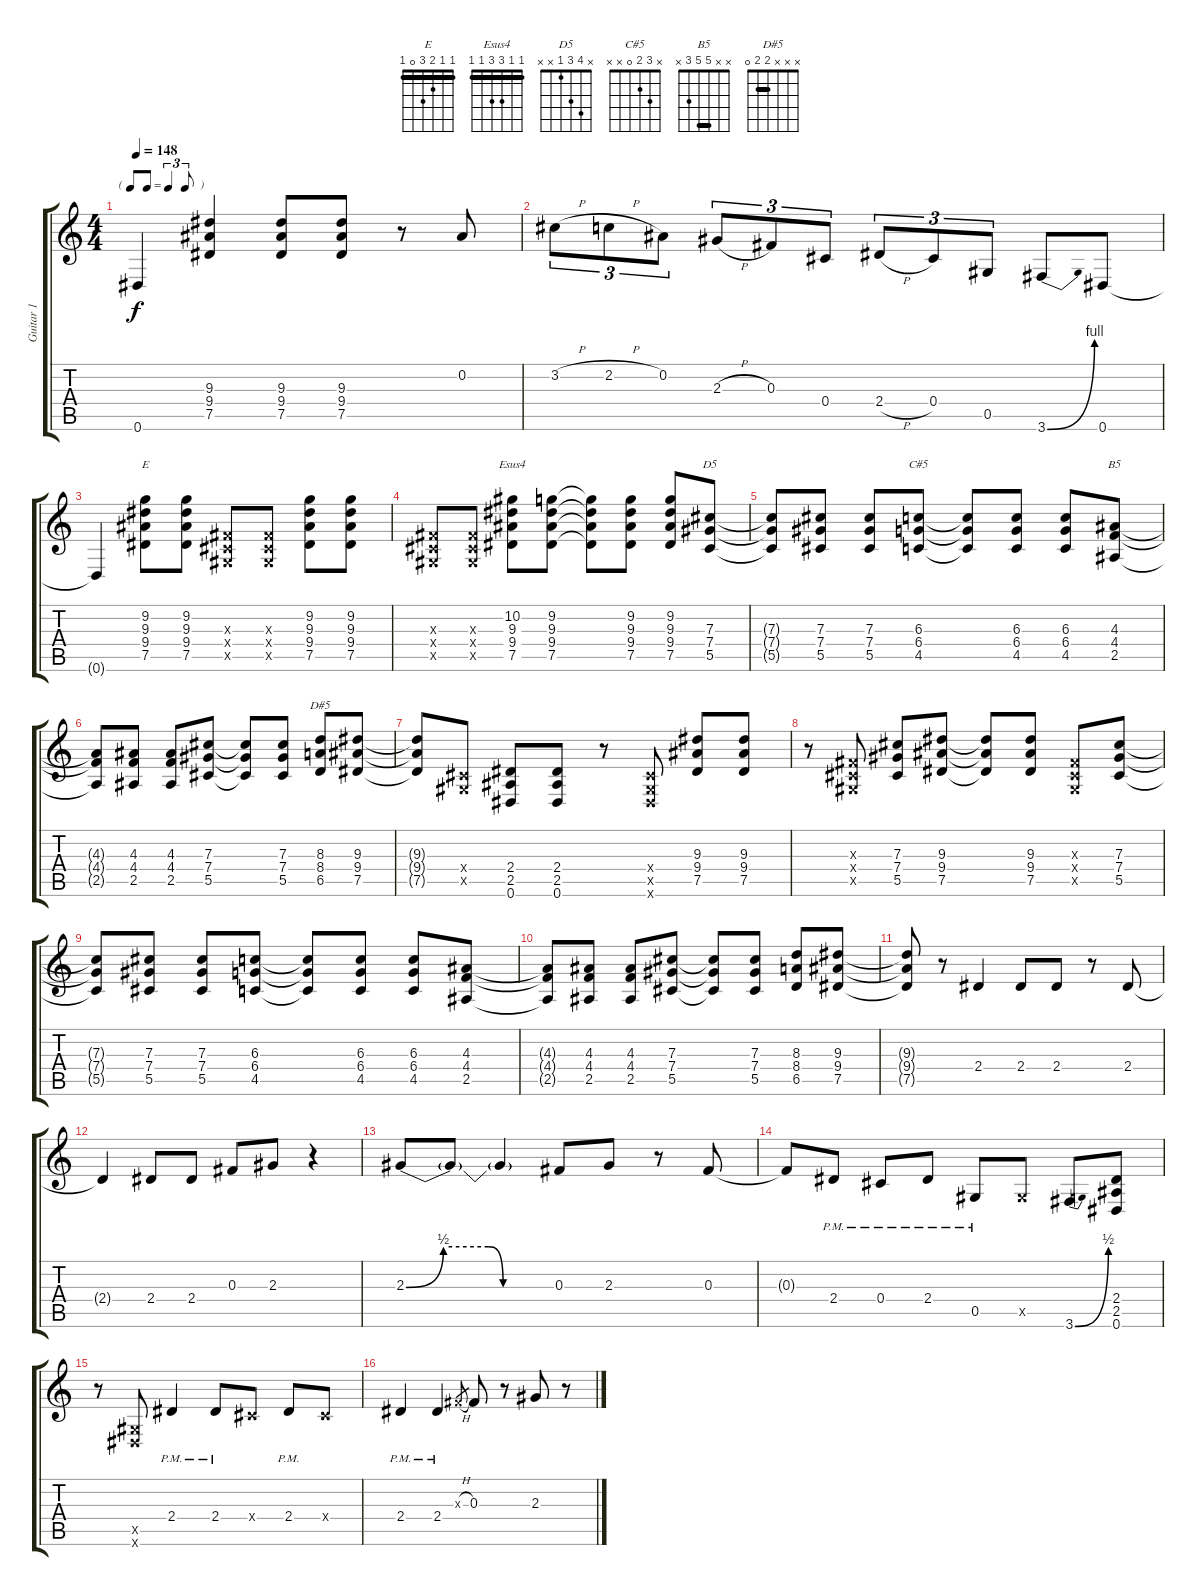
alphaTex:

\track ("Guitar 1" "Guitar 1") {instrument overdrivenguitar}
\staff {score tabs}
\tuning (Eb4 Bb3 Gb3 Db3 Ab2 Eb2) {hide}
\chord ("E" 1 1 2 3 0 1) {barre 1}
\chord ("Esus4" 1 1 3 3 1 1) {barre 1}
\chord ("D5" x 4 3 1 x x)
\chord ("C#5" x 3 2 0 x x)
\chord ("B5" x x 5 5 3 x) {barre 5}
\chord ("D#5" x x x 2 2 0) {barre 2}
\ts (4 4)
\tf triplet8th
\tempo 148
\clef g2
\ks c
0.6{t}.4{dy f} (9.3 9.4 7.5).4 (9.3 9.4 7.5).8 (9.3 9.4 7.5).8 r.8 0.2.8 |
3.2{h}.8{tu (3 2)} 2.2{h}.8{tu (3 2)} 0.2.8{tu (3 2)} 2.3{h}.8{tu (3 2)} 0.3.8{tu (3 2)} 0.4.8{tu (3 2)} 2.4{h}.8{tu (3 2)} 0.4.8{tu (3 2)} 0.5.8{tu (3 2)} 3.6{be (bend 0 0 60 4)}.8 0.6.8 |
0.6{t}.4 (9.2 9.3 9.4 7.5).8{ch "E"} (9.2 9.3 9.4 7.5).8 (0.3{x} 0.4{x} 0.5{x}).8 (0.3{x} 0.4{x} 0.5{x}).8 (9.2 9.3 9.4 7.5).8 (9.2 9.3 9.4 7.5).8 |
(0.3{x} 0.4{x} 0.5{x}).8 (0.3{x} 0.4{x} 0.5{x}).8 (10.2 9.3 9.4 7.5).8{ch "Esus4"} (9.2 9.3 9.4 7.5).8 (9.2{t} 9.3{t} 9.4{t} 7.5{t}).8 (9.2 9.3 9.4 7.5).8 (9.2 9.3 9.4 7.5).8 (7.3 7.4 5.5).8{ch "D5"} |
(7.3{t} 7.4{t} 5.5{t}).8 (7.3 7.4 5.5).8 (7.3 7.4 5.5).8 (6.3 6.4 4.5).8{ch "C#5"} (6.3{t} 6.4{t} 4.5{t}).8 (6.3 6.4 4.5).8 (6.3 6.4 4.5).8 (4.3 4.4 2.5).8{ch "B5"} |
(4.3{t} 4.4{t} 2.5{t}).8 (4.3 4.4 2.5).8 (4.3 4.4 2.5).8 (7.3 7.4 5.5).8 (7.3{t} 7.4{t} 5.5{t}).8 (7.3 7.4 5.5).8 (8.3 8.4 6.5).8{ch "D#5"} (9.3 9.4 7.5).8 |
(9.3{t} 9.4{t} 7.5{t}).8 (0.4{x} 0.5{x}).8 (2.4 2.5 0.6).8 (2.4 2.5 0.6).8 r.8 (0.4{x} 0.5{x} 0.6{x}).8 (9.3 9.4 7.5).8 (9.3 9.4 7.5).8 |
r.8 (0.3{x} 0.4{x} 0.5{x}).8 (7.3 7.4 5.5).8 (9.3 9.4 7.5).8 (9.3{t} 9.4{t} 7.5{t}).8 (9.3 9.4 7.5).8 (0.3{x} 0.4{x} 0.5{x}).8 (7.3 7.4 5.5).8 |
(7.3{t} 7.4{t} 5.5{t}).8 (7.3 7.4 5.5).8 (7.3 7.4 5.5).8 (6.3 6.4 4.5).8 (6.3{t} 6.4{t} 4.5{t}).8 (6.3 6.4 4.5).8 (6.3 6.4 4.5).8 (4.3 4.4 2.5).8 |
(4.3{t} 4.4{t} 2.5{t}).8 (4.3 4.4 2.5).8 (4.3 4.4 2.5).8 (7.3 7.4 5.5).8 (7.3{t} 7.4{t} 5.5{t}).8 (7.3 7.4 5.5).8 (8.3 8.4 6.5).8 (9.3 9.4 7.5).8 |
(9.3{t} 9.4{t} 7.5{t}).8 r.8 2.4.4 2.4.8 2.4.8 r.8 2.4.8 |
2.4{t}.4 2.4.8 2.4.8 0.3.8 2.3.8 r.4 |
2.3{be (custom 0 0 15 2 33 2 39 0 60 0)}.8 2.3{t}.8 2.3{t}.4 0.3.8 2.3.8 r.8 0.3.8 |
0.3{t}.8 2.4{pm}.8 0.4{pm}.8 2.4{pm}.8 0.5{pm}.8 0.5{x}.8 3.6{be (bend 0 0 60 2)}.8 (2.4 2.5 0.6).8 |
r.8 (0.5{x} 0.6{x}).8 2.4{pm}.4 2.4{pm}.8 0.4{x}.8 2.4{pm}.8 0.4{x}.8 |
2.4{pm}.4 2.4{pm}.4 0.3{h x}.8{gr} 0.3.8 r.8 2.3.8 r.8
